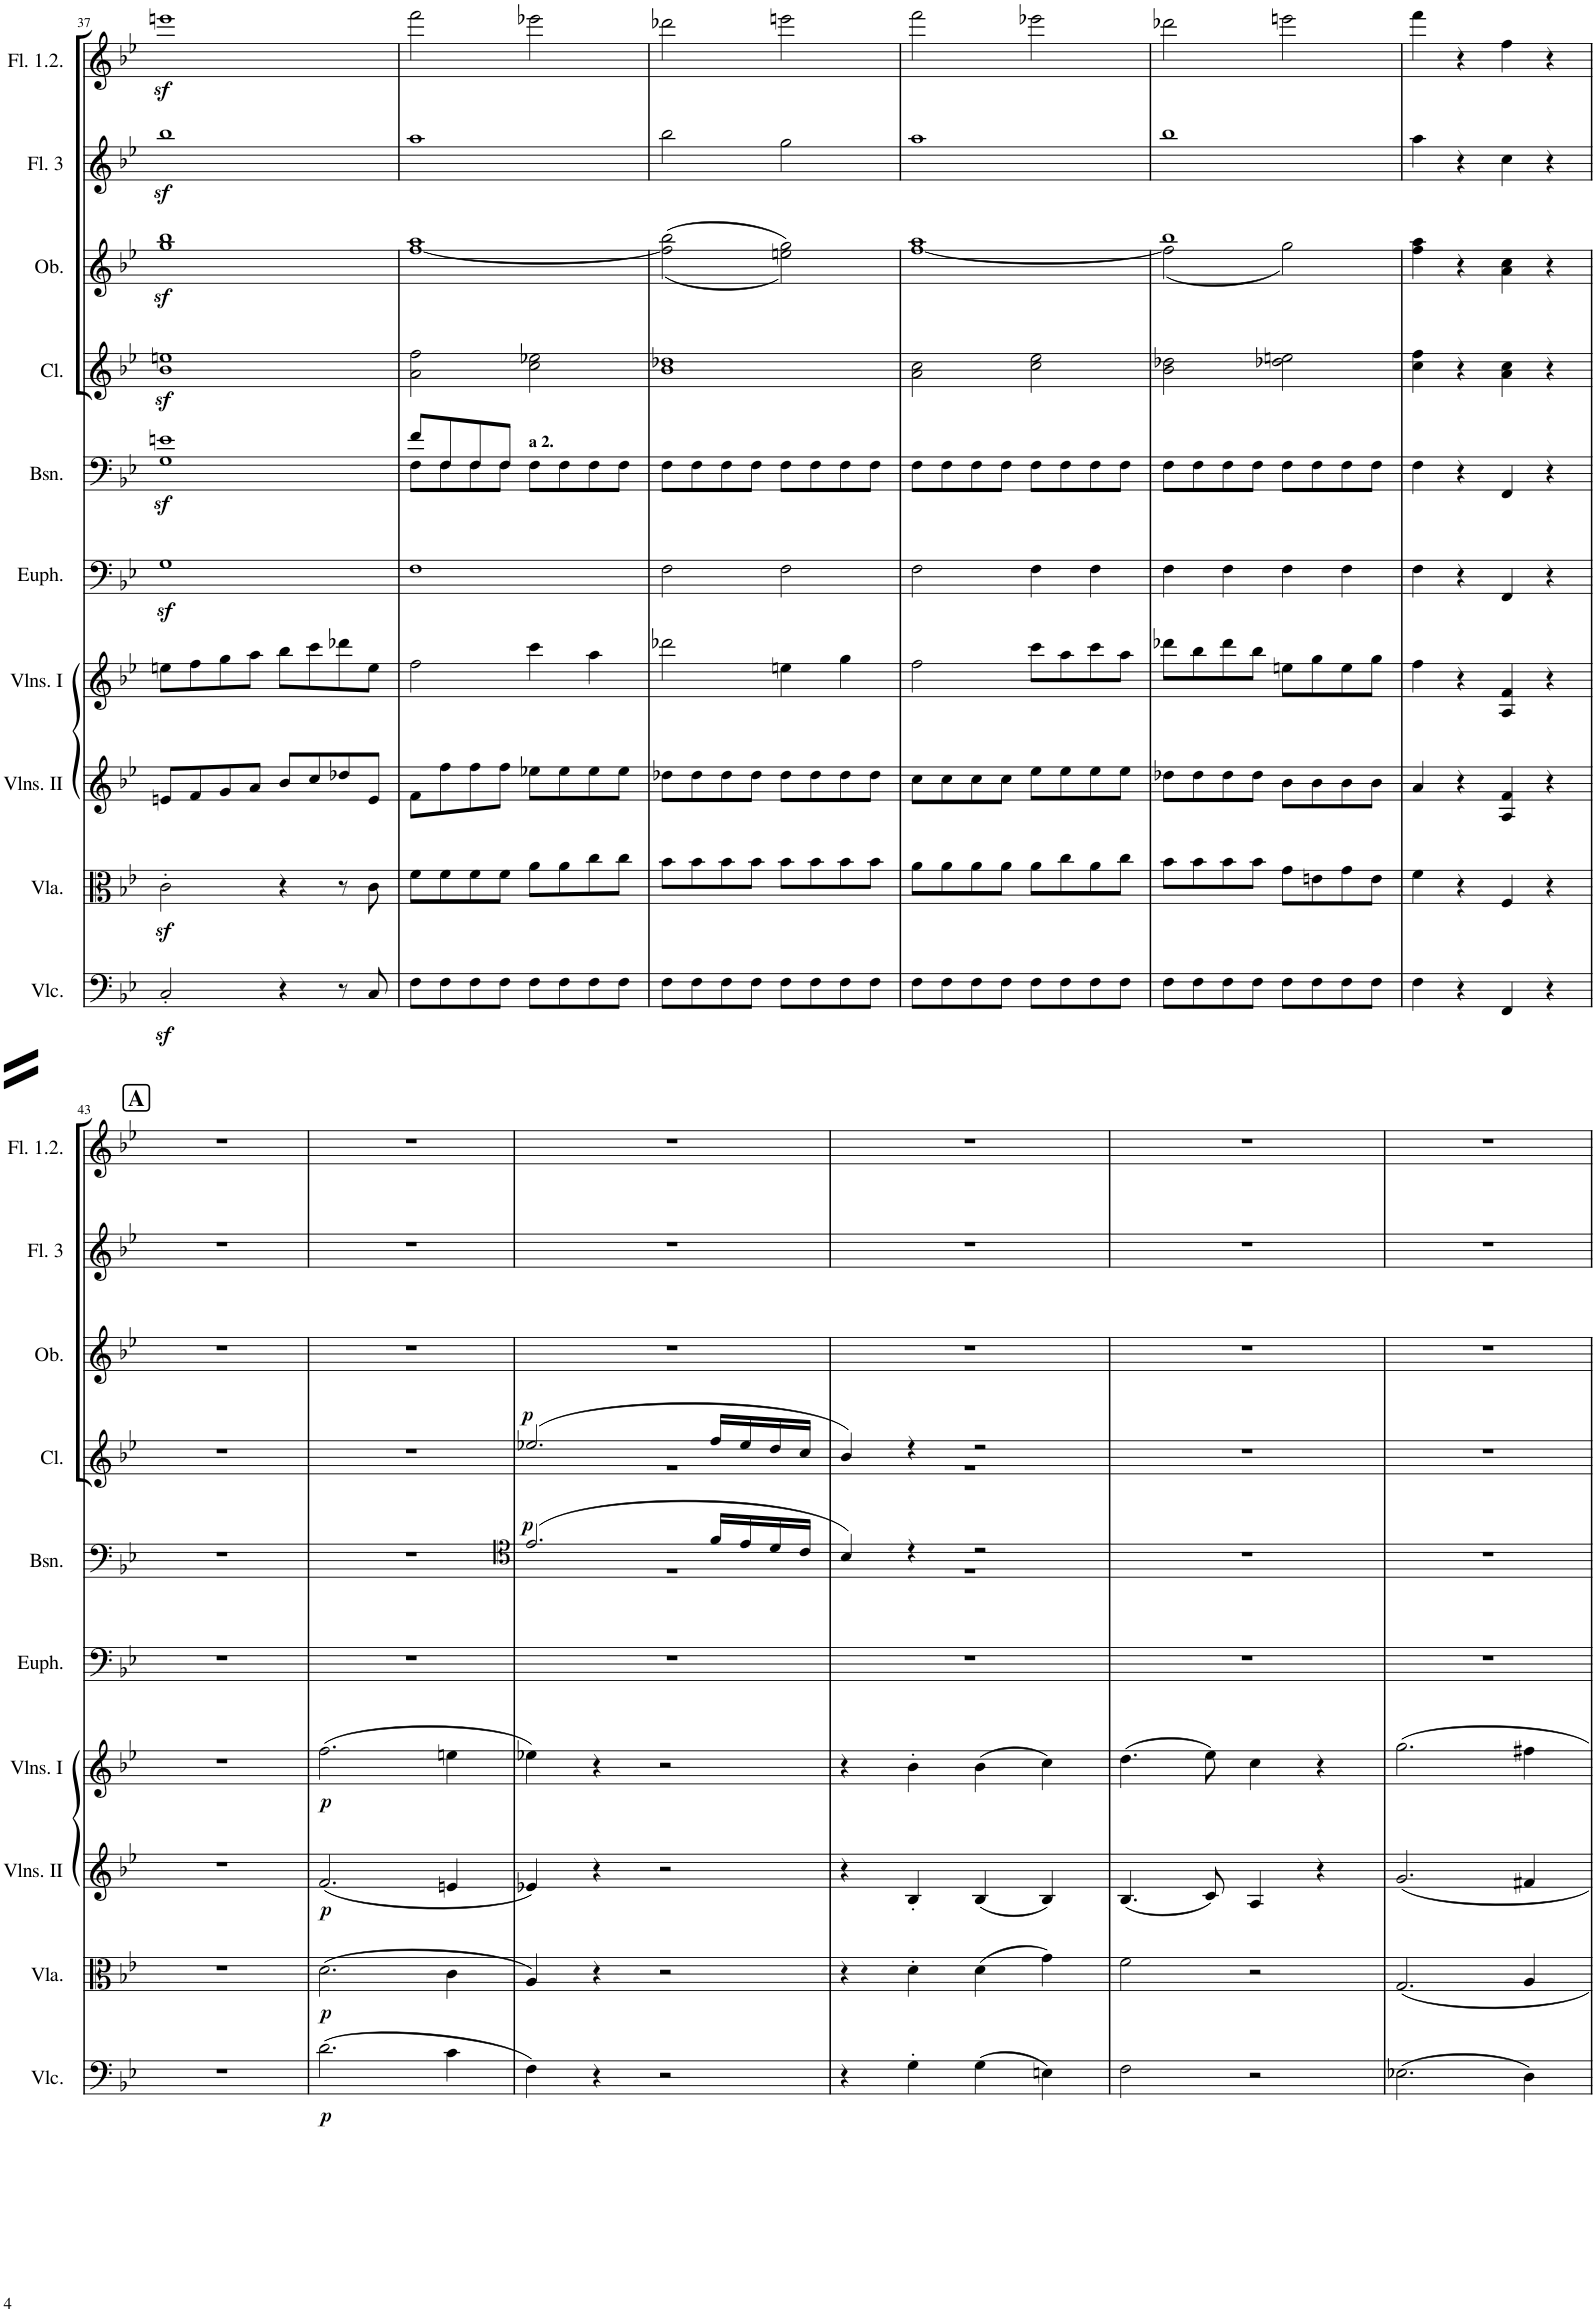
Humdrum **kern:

**kern	**dynam	**kern	**dynam	**kern	**dynam	**kern	**dynam	**kern	**kern	**dynam	**kern	**dynam	**kern	**dynam	**kern	**kern	**kern	**kern
*part10	*part10	*part9	*part9	*part8	*part8	*part7	*part7	*part6	*part6	*part6	*part5	*part5	*part4	*part4	*part3	*part2	*part1	*part1
*staff12	*staff12	*staff11	*staff11	*staff10	*staff10	*staff9	*staff9	*staff8	*staff7	*staff7/8	*staff6	*staff6	*staff5	*staff5	*staff4	*staff3	*staff2	*staff1
*I"Violoncello.	*	*I"Viola.	*	*I"Violins II	*	*I"Violins I	*	*I"Euphonium	*	*	*I"Bassoon	*	*I"Clarinetti in B.	*	*I"Oboi.	*I"Flute 3	*I"Flute 1.2.	*
*I'Vlc.	*	*I'Vla.	*	*I'Vlns. II	*	*I'Vlns. I	*	*I'Euph.	*	*	*I'Bsn.	*	*I'Cl.	*	*I'Ob.	*I'Fl. 3	*I'Fl. 1.2.	*
!!LO:PB:g=z
*clefF4	*	*clefC3	*	*clefG2	*	*clefG2	*	*clefF4	*clefF4	*	*clefF4	*	*clefG2	*	*clefG2	*clefG2	*clefG2	*clefG2
*	*	*	*	*	*	*	*	*	*	*	*	*	*Trd1c2	*	*	*	*	*
*k[b-e-]	*	*k[b-e-]	*	*k[b-e-]	*	*k[b-e-]	*	*k[b-e-]	*k[b-e-]	*	*k[b-e-]	*	*k[b-e-]	*	*k[b-e-]	*k[b-e-]	*k[b-e-]	*k[b-e-]
*M2/2	*	*M2/2	*	*M2/2	*	*M2/2	*	*M2/2	*M2/2	*	*M2/2	*	*M2/2	*	*M2/2	*M2/2	*M2/2	*M2/2
*met(c|)	*	*met(c|)	*	*met(c|)	*	*met(c|)	*	*met(c|)	*met(c|)	*	*met(c|)	*	*met(c|)	*	*met(c|)	*met(c|)	*met(c|)	*met(c|)
=37	=37	=37	=37	=37	=37	=37	=37	=37	=37	=37	=37	=37	=37	=37	=37	=37	=37	=37
2Cz<'/	.	2cz<'\	.	8en'~/L	.	8een'~\L	.	1r	1Gz<'~	.	1Gz< 1enz<	.	1b-z< 1eenz<	.	1ggz< 1bb-z<	1bb-z<	1bb-z<	1eeenz<
.	.	.	.	8f'~/	.	8ff'~\	.	.	.	.	.	.	.	.	.	.	.	.
.	.	.	.	8g'~/	.	8gg'~\	.	.	.	.	.	.	.	.	.	.	.	.
.	.	.	.	8a'~/J	.	8aa'~\J	.	.	.	.	.	.	.	.	.	.	.	.
4r	.	4r	.	8b-'~/L	.	8bb-'~\L	.	.	.	.	.	.	.	.	.	.	.	.
.	.	.	.	8cc'~/	.	8ccc'~\	.	.	.	.	.	.	.	.	.	.	.	.
8r	.	8r	.	8dd-X'~/	.	8ddd-X'~\	.	.	.	.	.	.	.	.	.	.	.	.
8C/	.	8c\	.	8e'~/J	.	8ee'~\J	.	.	.	.	.	.	.	.	.	.	.	.
=38	=38	=38	=38	=38	=38	=38	=38	=38	=38	=38	=38	=38	=38	=38	=38	=38	=38	=38
*	*	*	*	*	*	*	*	*	*	*	*^	*	*	*	*	*	*	*
!	!	!	!	!	!	!	!	!	!	!LO:DY:b=2	!	!	!	!	!	!	!	!	!
8F'\L	.	8f'\L	.	8f'\L	.	2ff\	.	8F'>\L	1F'~	f	8f'/L	8F'\L	.	2a\ 2ff\	.	[1ff 1aa	1aa	1aa	2fff\
8F'\	.	8f'\	.	8ff'\	.	.	.	8F'>\	.	.	8F'/	8F'\	.	.	.	.	.	.	.
8F'\	.	8f'\	.	8ff'\	.	.	.	8F'>\	.	.	8F'/	8F'\	.	.	.	.	.	.	.
8F'\J	.	8f'\J	.	8ff'\J	.	.	.	8F'>\J	.	.	8F'/J	8F'\J	.	.	.	.	.	.	.
!	!	!	!	!	!	!	!	!	!	!	!LO:TX:a:B:t=a 2.	!	!	!	!	!	!	!	!
8F'\L	.	8a'\L	.	8ee-X'\L	.	4ccc'\	.	8F'>\L	.	.	8F'>\L	2ryy	.	2cc\ 2ee-X\	.	.	.	.	2eee-X\
8F'\	.	8a'\	.	8ee-'\	.	.	.	8F'>\	.	.	8F'>\	.	.	.	.	.	.	.	.
8F'\	.	8cc'\	.	8ee-'\	.	4aa'\	.	8F'>\	.	.	8F'>\	.	.	.	.	.	.	.	.
8F'\J	.	8cc'\J	.	8ee-'\J	.	.	.	8F'>\J	.	.	8F'>\J	.	.	.	.	.	.	.	.
*	*	*	*	*	*	*	*	*	*	*	*v	*v	*	*	*	*	*	*	*
=39	=39	=39	=39	=39	=39	=39	=39	=39	=39	=39	=39	=39	=39	=39	=39	=39	=39	=39
8F'\L	.	8b-'\L	.	8dd-X'\L	.	2ddd-X\	.	8F'\L	2F'~\	.	8F'\L	.	1b- 1dd-X	.	(<(2ff\] 2bb-\	2bb-\	2bb-	2ddd-X\
8F'\	.	8b-'\	.	8dd-'\	.	.	.	8F'\	.	.	8F'\	.	.	.	.	.	.	.
8F'\	.	8b-'\	.	8dd-'\	.	.	.	8F'\	.	.	8F'\	.	.	.	.	.	.	.
8F'\J	.	8b-'\J	.	8dd-'\J	.	.	.	8F'\J	.	.	8F'\J	.	.	.	.	.	.	.
8F'\L	.	8b-'\L	.	8dd-'\L	.	4een'\	.	8F'\L	2F'~\	.	8F'\L	.	.	.	2een\ 2gg\))	2gg\	2gg	2eeen\
8F'\	.	8b-'\	.	8dd-'\	.	.	.	8F'\	.	.	8F'\	.	.	.	.	.	.	.
8F'\	.	8b-'\	.	8dd-'\	.	4gg'\	.	8F'\	.	.	8F'\	.	.	.	.	.	.	.
8F'\J	.	8b-'\J	.	8dd-'\J	.	.	.	8F'\J	.	.	8F'\J	.	.	.	.	.	.	.
=40	=40	=40	=40	=40	=40	=40	=40	=40	=40	=40	=40	=40	=40	=40	=40	=40	=40	=40
8F'\L	.	8a'\L	.	8cc'\L	.	2ff\	.	8F'\L	2F'~\	.	8F'\L	.	2a\ 2cc\	.	[1ff 1aa	1aa	1aa	2fff\
8F'\	.	8a'\	.	8cc'\	.	.	.	8F'\	.	.	8F'\	.	.	.	.	.	.	.
8F'\	.	8a'\	.	8cc'\	.	.	.	8F'\	.	.	8F'\	.	.	.	.	.	.	.
8F'\J	.	8a'\J	.	8cc'\J	.	.	.	8F'\J	.	.	8F'\J	.	.	.	.	.	.	.
8F'\L	.	8a\L	.	8ee-'\L	.	8ccc\L	.	8F'\L	4F'\	.	8F'\L	.	2cc\ 2ee-\	.	.	.	.	2eee-X\
8F'\	.	8cc\	.	8ee-'\	.	8aa\	.	8F'\	.	.	8F'\	.	.	.	.	.	.	.
8F'\	.	8a\	.	8ee-'\	.	8ccc\	.	8F'\	4F'\	.	8F'\	.	.	.	.	.	.	.
8F'\J	.	8cc\J	.	8ee-'\J	.	8aa\J	.	8F'\J	.	.	8F'\J	.	.	.	.	.	.	.
=41	=41	=41	=41	=41	=41	=41	=41	=41	=41	=41	=41	=41	=41	=41	=41	=41	=41	=41
*	*	*	*	*	*	*	*	*	*	*	*	*	*	*	*^	*	*	*
8F'\L	.	8b-'\L	.	8dd-X'\L	.	8ddd-X\L	.	8F'\L	4F'\	.	8F'\L	.	2b-\ 2dd-X\	.	1bb-	(2ff\]	1bb-	1bb-	2ddd-X\
8F'\	.	8b-'\	.	8dd-'\	.	8bb-\	.	8F'\	.	.	8F'\	.	.	.	.	.	.	.	.
8F'\	.	8b-'\	.	8dd-'\	.	8ddd-\	.	8F'\	4F'\	.	8F'\	.	.	.	.	.	.	.	.
8F'\J	.	8b-'\J	.	8dd-'\J	.	8bb-\J	.	8F'\J	.	.	8F'\J	.	.	.	.	.	.	.	.
8F'\L	.	8g\L	.	8b-'\L	.	8een\L	.	8F'\L	4F'\	.	8F'\L	.	2dd-X\ 2een\	.	.	2gg\)	.	.	2eeen\
8F'\	.	8en\	.	8b-'\	.	8gg\	.	8F'\	.	.	8F'\	.	.	.	.	.	.	.	.
8F'\	.	8g\	.	8b-'\	.	8ee\	.	8F'\	4F'\	.	8F'\	.	.	.	.	.	.	.	.
8F'\J	.	8e\J	.	8b-'\J	.	8gg\J	.	8F'\J	.	.	8F'\J	.	.	.	.	.	.	.	.
*	*	*	*	*	*	*	*	*	*	*	*	*	*	*	*v	*v	*	*	*
=42	=42	=42	=42	=42	=42	=42	=42	=42	=42	=42	=42	=42	=42	=42	=42	=42	=42	=42
4F\	.	4f\	.	4a/	.	4ff\	.	4F	4F\	.	4F\	.	4cc\ 4ff\	.	4ff\ 4aa\	4aa\	4aa	4fff\
4r	.	4r	.	4r	.	4r	.	4r	4r	.	4r	.	4r	.	4r	4r	4r	4r
4FF/	.	4F/	.	4A/ 4f/	.	4A/ 4f/	.	4FF	4FF/	.	4FF/	.	4a\ 4cc\	.	4a\ 4cc\	4cc\	4cc	4ff\
4r	.	4r	.	4r	.	4r	.	4r	4r	.	4r	.	4r	.	4r	4r	4r	4r
!!LO:LB:g=z
!!LO:REH:place=s1:a:B:cj:fs=14:t=A
=43	=43	=43	=43	=43	=43	=43	=43	=43	=43	=43	=43	=43	=43	=43	=43	=43	=43	=43
1r	.	1r	.	1r	.	1r	.	1r	1r	.	1r	.	1r	.	1r	1r	1r	1r
=44	=44	=44	=44	=44	=44	=44	=44	=44	=44	=44	=44	=44	=44	=44	=44	=44	=44	=44
!	!LO:DY:b	!	!LO:DY:b	!	!LO:DY:b	!	!LO:DY:b	!	!	!	!	!	!	!	!	!	!	!
(2.d\	p	(2.d\	p	(2.f/	p	(2.ff\	p	1r	1r	.	1r	.	1r	.	1r	1r	1r	1r
4c\	.	4c\	.	4en/	.	4een\	.	.	.	.	.	.	.	.	.	.	.	.
=45	=45	=45	=45	=45	=45	=45	=45	=45	=45	=45	=45	=45	=45	=45	=45	=45	=45	=45
*	*	*	*	*	*	*	*	*	*	*	*clefC4	*	*	*	*	*	*	*
*	*	*	*	*	*	*	*	*	*	*	*^	*	*^	*	*	*	*	*
!	!	!	!	!	!	!	!	!	!	!	!	!	!LO:DY:a	!	!	!LO:DY:a	!	!	!	!
4F\)	.	4A/)	.	4e-X/)	.	4ee-X\)	.	1r	1r	.	(2.e-/	1r	p	(2.ee-X/	1r	p	1r	1r	1r	1r
4r	.	4r	.	4r	.	4r	.	.	.	.	.	.	.	.	.	.	.	.	.	.
2r	.	2r	.	2r	.	2r	.	.	.	.	.	.	.	.	.	.	.	.	.	.
.	.	.	.	.	.	.	.	.	.	.	16f/LL	.	.	16ff/LL	.	.	.	.	.	.
.	.	.	.	.	.	.	.	.	.	.	16e-/	.	.	16ee-/	.	.	.	.	.	.
.	.	.	.	.	.	.	.	.	.	.	16d/	.	.	16dd/	.	.	.	.	.	.
.	.	.	.	.	.	.	.	.	.	.	16c/JJ	.	.	16cc/JJ	.	.	.	.	.	.
=46	=46	=46	=46	=46	=46	=46	=46	=46	=46	=46	=46	=46	=46	=46	=46	=46	=46	=46	=46	=46
4r	.	4r	.	4r	.	4r	.	1r	1r	.	4B-/)	1r	.	4b-/)	1r	.	1r	1r	1r	1r
4G'\	.	4d'\	.	4B-'/	.	4b-'\	.	.	.	.	4r	.	.	4r	.	.	.	.	.	.
(4G\	.	(4d\	.	(4B-/	.	(4b-\	.	.	.	.	2r	.	.	2r	.	.	.	.	.	.
4En\)	.	4g\)	.	4B-/)	.	4cc\)	.	.	.	.	.	.	.	.	.	.	.	.	.	.
*	*	*	*	*	*	*	*	*	*	*	*v	*v	*	*	*	*	*	*	*	*
*	*	*	*	*	*	*	*	*	*	*	*	*	*v	*v	*	*	*	*	*
=47	=47	=47	=47	=47	=47	=47	=47	=47	=47	=47	=47	=47	=47	=47	=47	=47	=47	=47
2F\	.	2f\	.	(4.B-/	.	(4.dd\	.	1r	1r	.	1r	.	1r	.	1r	1r	1r	1r
.	.	.	.	8c/)	.	8ee-\)	.	.	.	.	.	.	.	.	.	.	.	.
2r	.	2r	.	4A/	.	4cc\	.	.	.	.	.	.	.	.	.	.	.	.
.	.	.	.	4r	.	4r	.	.	.	.	.	.	.	.	.	.	.	.
=48	=48	=48	=48	=48	=48	=48	=48	=48	=48	=48	=48	=48	=48	=48	=48	=48	=48	=48
(2.E-X\	.	2.G/	.	2.g/	.	2.gg\	.	1r	1r	.	1r	.	1r	.	1r	1r	1r	1r
4D\)	.	4A/	.	4f#X/	.	4ff#X\	.	.	.	.	.	.	.	.	.	.	.	.
=	=	=	=	=	=	=	=	=	=	=	=	=	=	=	=	=	=	=
*-	*-	*-	*-	*-	*-	*-	*-	*-	*-	*-	*-	*-	*-	*-	*-	*-	*-	*-
